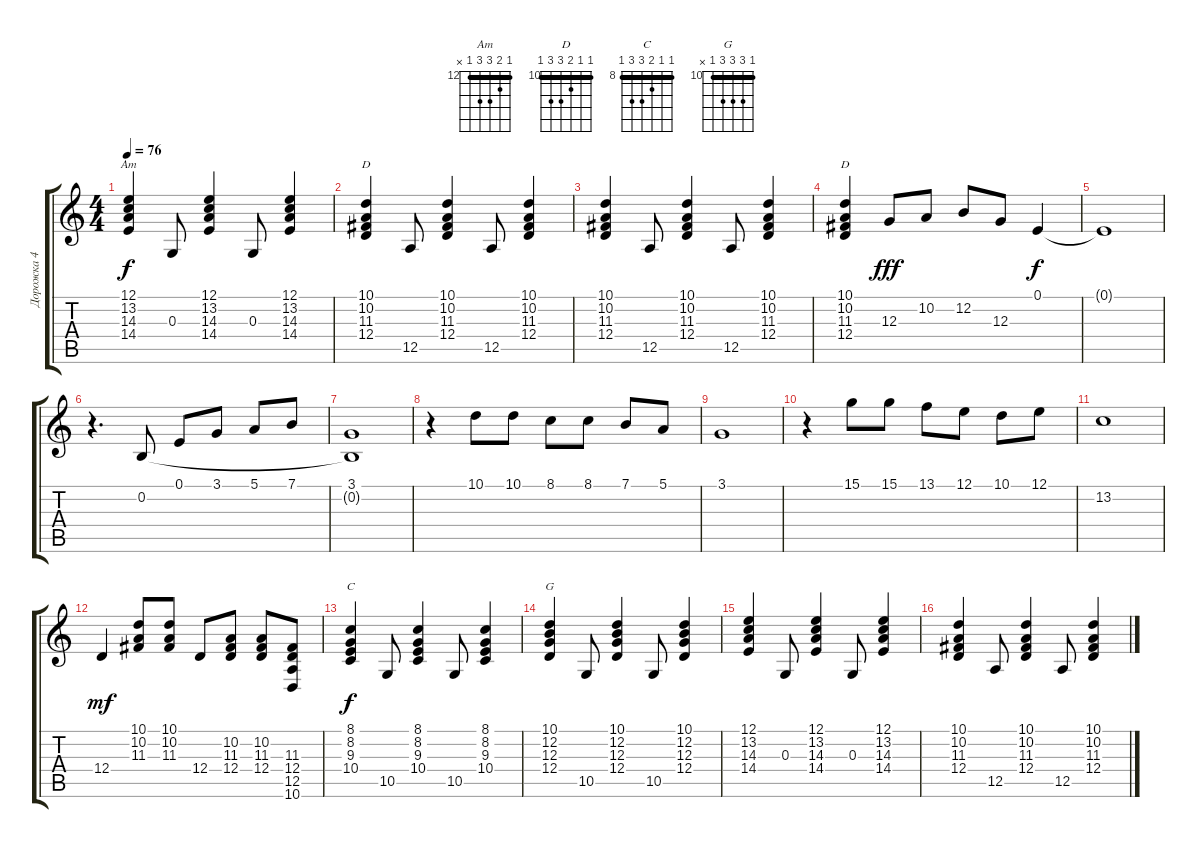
\track ("Дорожка 4" "Дорожка 4") {instrument electricgrandpiano}
\staff {score tabs}
\tuning (E4 B3 G3 D3 A2 E2) {hide}
\chord ("Am" 12 13 14 14 12 x) {firstfret 12 barre 12}
\chord ("D" 10 10 11 12 x x) {firstfret 10 barre 10}
\chord ("D" 10 10 11 12 12 10) {firstfret 10 barre 10}
\chord ("C" 8 8 9 10 10 8) {firstfret 8 barre 8}
\chord ("G" 10 12 12 12 10 x) {firstfret 10 barre 10}
\ts (4 4)
\tempo 76
\clef g2
\ks c
(12.1 13.2 14.3 14.4).4{ch "Am" dy f} 0.3.8 (12.1 13.2 14.3 14.4).4 0.3.8 (12.1 13.2 14.3 14.4).4 |
(10.1 10.2 11.3 12.4).4{ch "D"} 12.5.8 (10.1 10.2 11.3 12.4).4 12.5.8 (10.1 10.2 11.3 12.4).4 |
(10.1 10.2 11.3 12.4).4 12.5.8 (10.1 10.2 11.3 12.4).4 12.5.8 (10.1 10.2 11.3 12.4).4 |
(10.1 10.2 11.3 12.4).4{ch "D"} 12.3.8{dy fff} 10.2.8 12.2.8 12.3.8 0.1.4{dy f} |
0.1{t}.1 |
r.4{d} 0.2.8 0.1.8 3.1.8 5.1.8 7.1.8 |
(3.1 0.2{t}).1 |
r.4 10.1.8 10.1.8 8.1.8 8.1.8 7.1.8 5.1.8 |
3.1.1 |
r.4 15.1.8 15.1.8 13.1.8 12.1.8 10.1.8 12.1.8 |
13.2.1 |
12.4.4{dy mf} (10.1 10.2 11.3).8 (10.1 10.2 11.3).8 12.4.8 (10.2 11.3 12.4).8 (10.2 11.3 12.4).8 (11.3 12.4 12.5 10.6).8 |
(8.1 8.2 9.3 10.4).4{ch "C" dy f} 10.5.8 (8.1 8.2 9.3 10.4).4 10.5.8 (8.1 8.2 9.3 10.4).4 |
(10.1 12.2 12.3 12.4).4{ch "G"} 10.5.8 (10.1 12.2 12.3 12.4).4 10.5.8 (10.1 12.2 12.3 12.4).4 |
(12.1 13.2 14.3 14.4).4 0.3.8 (12.1 13.2 14.3 14.4).4 0.3.8 (12.1 13.2 14.3 14.4).4 |
(10.1 10.2 11.3 12.4).4 12.5.8 (10.1 10.2 11.3 12.4).4 12.5.8 (10.1 10.2 11.3 12.4).4
